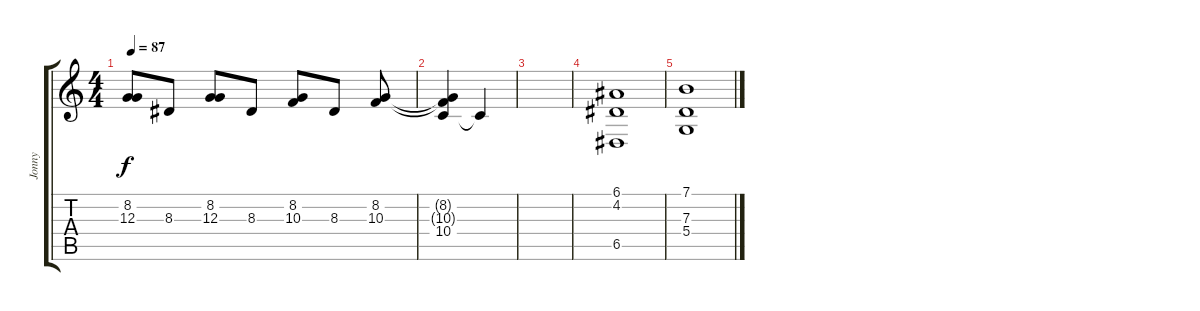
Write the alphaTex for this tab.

\track ("Jonny" "Jonny") {instrument synthstrings2}
\staff {score tabs}
\tuning (E4 B3 G3 D3 A2 D2) {hide}
\ts (4 4)
\tempo 87
\clef g2
\ks c
(8.2 12.3).8{dy f} 8.3.8 (8.2 12.3).8 8.3.8 (8.2 10.3).8 8.3.8 (8.2 10.3).8 |
(8.2{t} 10.3{t} 10.4).4 10.4{t}.4 |
|
(6.1 4.2 6.5).1 |
(7.1 7.3 5.4).1
